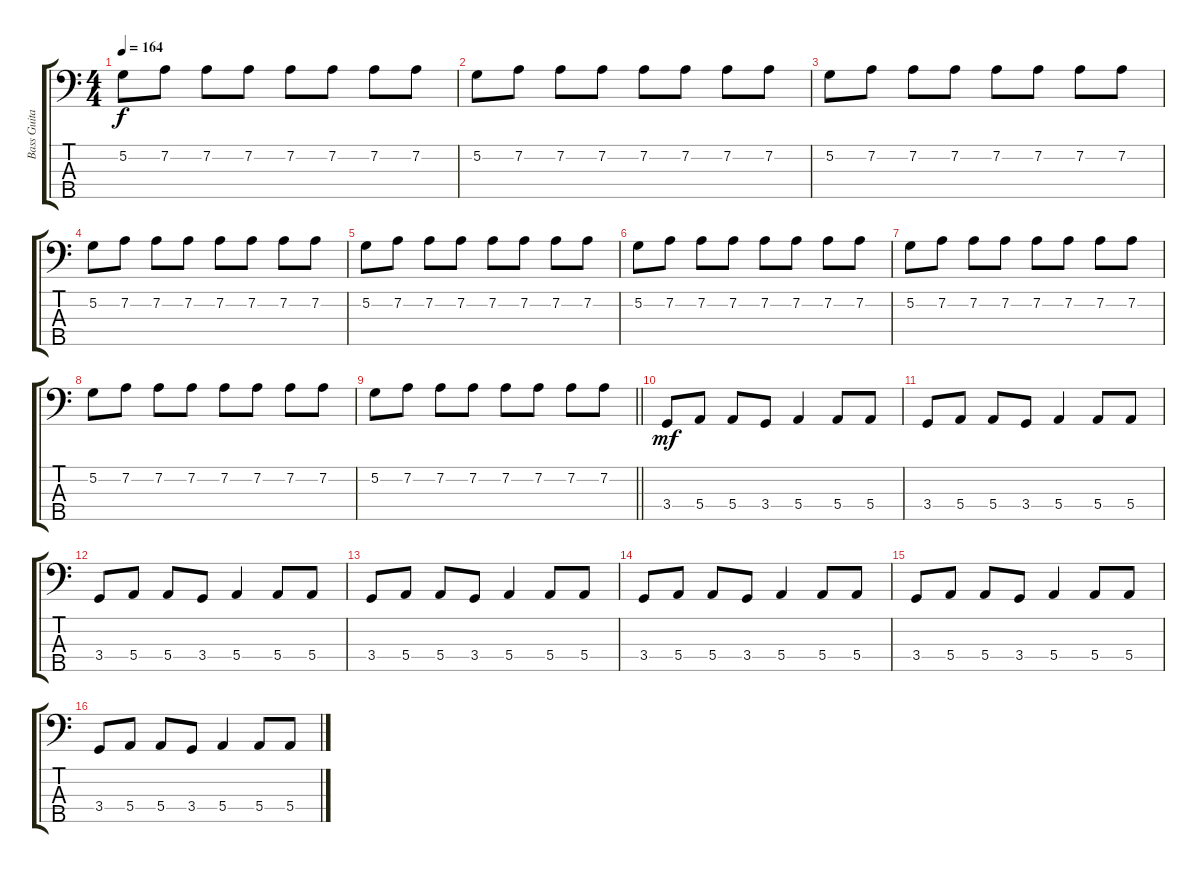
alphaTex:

\track ("Bass Guitar" "Bass Guita") {instrument electricbassfinger}
\staff {score tabs}
\tuning (G2 D2 A1 E1 B0) {hide}
\ts (4 4)
\tempo 164
\clef f4
\ks c
5.2.8{dy f} 7.2.8 7.2.8 7.2.8 7.2.8 7.2.8 7.2.8 7.2.8 |
5.2.8 7.2.8 7.2.8 7.2.8 7.2.8 7.2.8 7.2.8 7.2.8 |
5.2.8 7.2.8 7.2.8 7.2.8 7.2.8 7.2.8 7.2.8 7.2.8 |
5.2.8 7.2.8 7.2.8 7.2.8 7.2.8 7.2.8 7.2.8 7.2.8 |
5.2.8 7.2.8 7.2.8 7.2.8 7.2.8 7.2.8 7.2.8 7.2.8 |
5.2.8 7.2.8 7.2.8 7.2.8 7.2.8 7.2.8 7.2.8 7.2.8 |
5.2.8 7.2.8 7.2.8 7.2.8 7.2.8 7.2.8 7.2.8 7.2.8 |
5.2.8 7.2.8 7.2.8 7.2.8 7.2.8 7.2.8 7.2.8 7.2.8 |
\barLineRight lightlight
5.2.8 7.2.8 7.2.8 7.2.8 7.2.8 7.2.8 7.2.8 7.2.8 |
3.4.8{dy mf} 5.4.8 5.4.8 3.4.8 5.4.4 5.4.8 5.4.8 |
3.4.8 5.4.8 5.4.8 3.4.8 5.4.4 5.4.8 5.4.8 |
3.4.8 5.4.8 5.4.8 3.4.8 5.4.4 5.4.8 5.4.8 |
3.4.8 5.4.8 5.4.8 3.4.8 5.4.4 5.4.8 5.4.8 |
3.4.8 5.4.8 5.4.8 3.4.8 5.4.4 5.4.8 5.4.8 |
3.4.8 5.4.8 5.4.8 3.4.8 5.4.4 5.4.8 5.4.8 |
3.4.8 5.4.8 5.4.8 3.4.8 5.4.4 5.4.8 5.4.8
